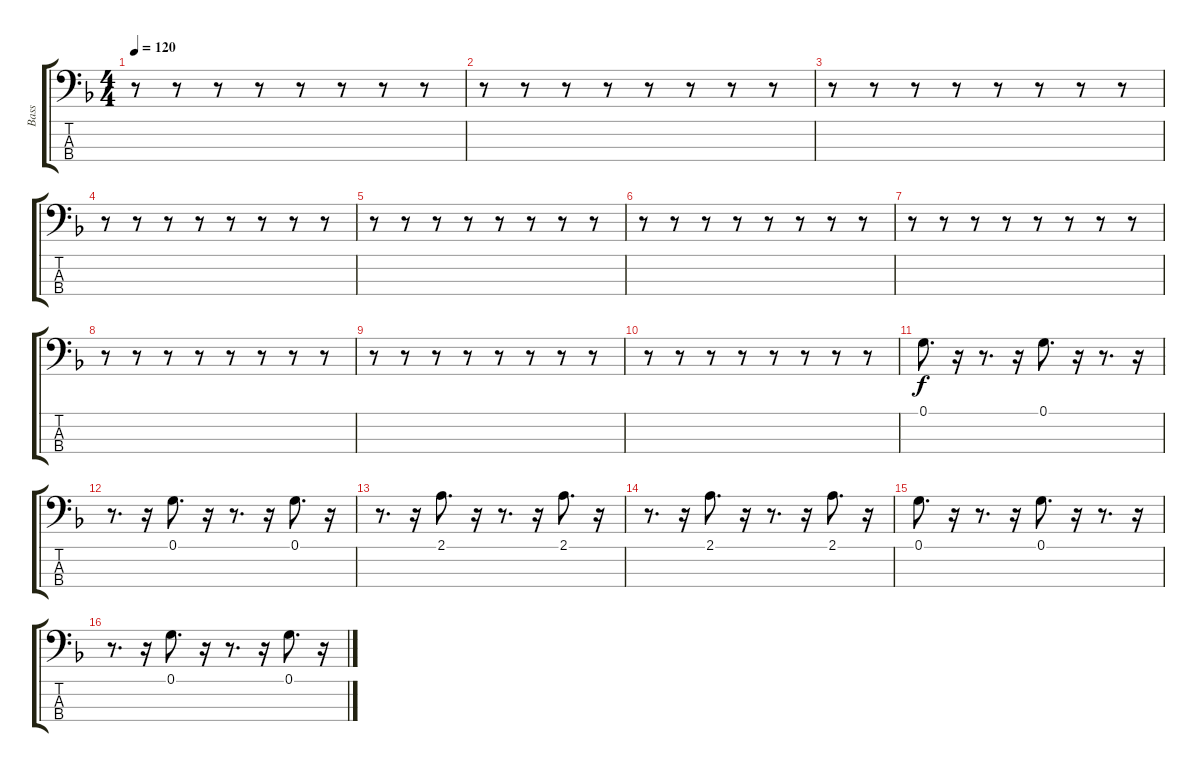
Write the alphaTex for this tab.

\track ("Bass" "Bass") {instrument acousticbass}
\staff {score tabs}
\tuning (G2 D2 A1 E1) {hide}
\ts (4 4)
\tempo 120
\clef f4
\ks dminor
r.8{dy f instrument acousticbass} r.8 r.8 r.8 r.8 r.8 r.8 r.8 |
r.8 r.8 r.8 r.8 r.8 r.8 r.8 r.8 |
r.8 r.8 r.8 r.8 r.8 r.8 r.8 r.8 |
r.8 r.8 r.8 r.8 r.8 r.8 r.8 r.8 |
r.8 r.8 r.8 r.8 r.8 r.8 r.8 r.8 |
r.8 r.8 r.8 r.8 r.8 r.8 r.8 r.8 |
r.8 r.8 r.8 r.8 r.8 r.8 r.8 r.8 |
r.8 r.8 r.8 r.8 r.8 r.8 r.8 r.8 |
r.8 r.8 r.8 r.8 r.8 r.8 r.8 r.8 |
r.8 r.8 r.8 r.8 r.8 r.8 r.8 r.8 |
0.1.8{d} r.16 r.8{d} r.16 0.1.8{d} r.16 r.8{d} r.16 |
r.8{d} r.16 0.1.8{d} r.16 r.8{d} r.16 0.1.8{d} r.16 |
r.8{d} r.16 2.1.8{d} r.16 r.8{d} r.16 2.1.8{d} r.16 |
r.8{d} r.16 2.1.8{d} r.16 r.8{d} r.16 2.1.8{d} r.16 |
0.1.8{d} r.16 r.8{d} r.16 0.1.8{d} r.16 r.8{d} r.16 |
r.8{d} r.16 0.1.8{d} r.16 r.8{d} r.16 0.1.8{d} r.16
